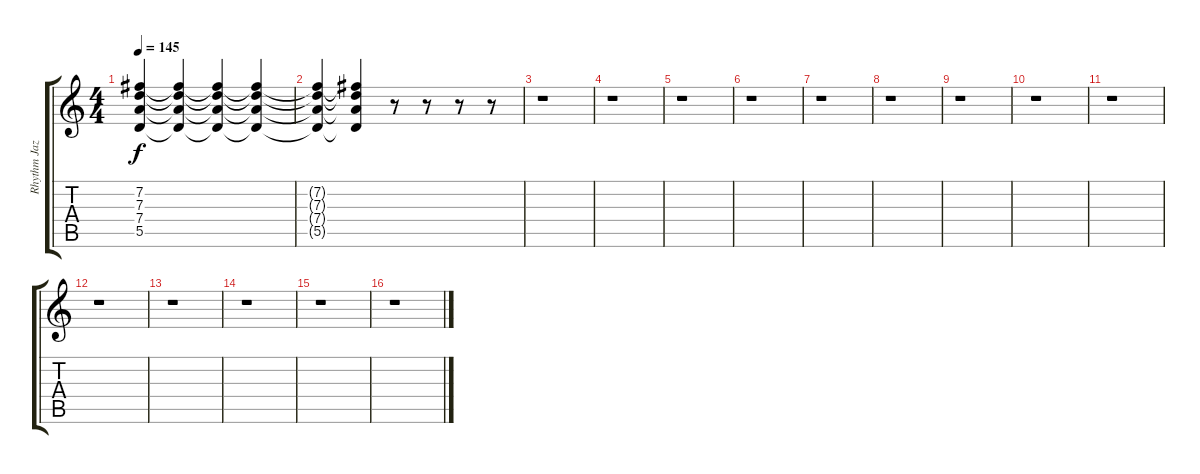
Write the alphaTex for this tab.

\track ("Rhythm Jazz" "Rhythm Jaz") {instrument electricguitarjazz}
\staff {score tabs}
\tuning (E4 B3 G3 D3 A2 E2) {hide}
\ts (4 4)
\tempo 145
\clef g2
\ks c
(7.2 7.3 7.4 5.5).4{dy f} (7.2{t} 7.3{t} 7.4{t} 5.5{t}).4 (7.2{t} 7.3{t} 7.4{t} 5.5{t}).4 (7.2{t} 7.3{t} 7.4{t} 5.5{t}).4 |
(7.2{t} 7.3{t} 7.4{t} 5.5{t}).4 (7.2{t} 7.3{t} 7.4{t} 5.5{t}).4 r.8 r.8 r.8 r.8 |
r.1 |
r.1 |
r.1 |
r.1 |
r.1 |
r.1 |
r.1 |
r.1 |
r.1 |
r.1 |
r.1 |
r.1 |
r.1 |
r.1
